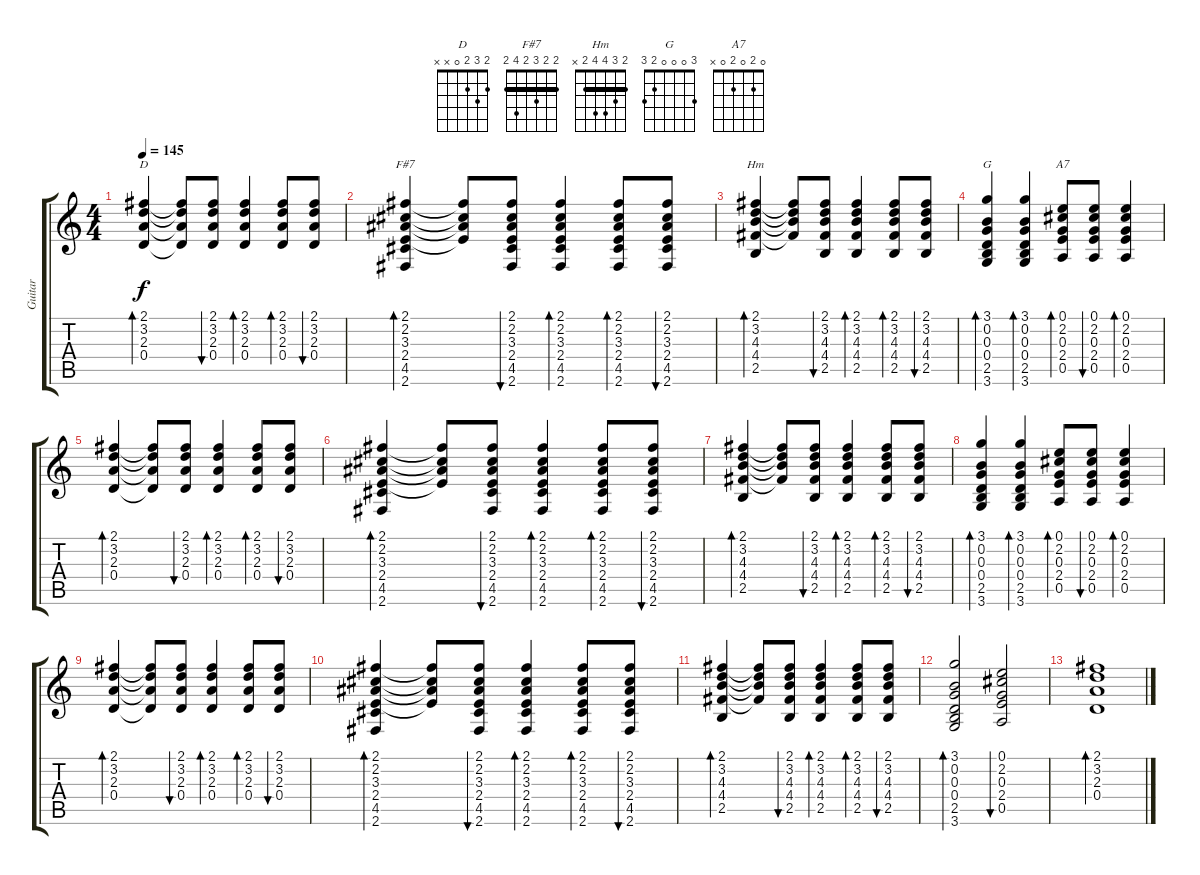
\track ("Guitar" "Guitar") {instrument electricguitarclean}
\staff {score tabs}
\tuning (E4 B3 G3 D3 A2 E2) {hide}
\chord ("D" 2 3 2 0 x x)
\chord ("F#7" 2 2 3 2 4 2) {barre 2}
\chord ("Hm" 2 3 4 4 2 x) {barre 2}
\chord ("G" 3 0 0 0 2 3)
\chord ("A7" 0 2 0 2 0 x)
\ts (4 4)
\tempo 145
\clef g2
\ks c
(2.1 3.2 2.3 0.4).4{bd 60 ch "D" dy f} (2.1{t} 3.2{t} 2.3{t} 0.4{t}).8 (2.1 3.2 2.3 0.4).8{bu 60} (2.1 3.2 2.3 0.4).4{bd 60} (2.1 3.2 2.3 0.4).8{bd 60} (2.1 3.2 2.3 0.4).8{bu 60} |
(2.1 2.2 3.3 2.4 4.5 2.6).4{bd 60 ch "F#7"} (2.1{t} 2.2{t} 3.3{t} 2.4{t}).8 (2.1 2.2 3.3 2.4 4.5 2.6).8{bu 60} (2.1 2.2 3.3 2.4 4.5 2.6).4{bd 60} (2.1 2.2 3.3 2.4 4.5 2.6).8{bd 60} (2.1 2.2 3.3 2.4 4.5 2.6).8{bu 60} |
(2.1 3.2 4.3 4.4 2.5).4{bd 60 ch "Hm"} (2.1{t} 3.2{t} 4.3{t} 4.4{t}).8 (2.1 3.2 4.3 4.4 2.5).8{bu 60} (2.1 3.2 4.3 4.4 2.5).4{bd 60} (2.1 3.2 4.3 4.4 2.5).8{bd 60} (2.1 3.2 4.3 4.4 2.5).8{bu 60} |
(3.1 0.2 0.3 0.4 2.5 3.6).4{bd 60 ch "G"} (3.1 0.2 0.3 0.4 2.5 3.6).4{bd 60} (0.1 2.2 0.3 2.4 0.5).8{bd 60 ch "A7"} (0.1 2.2 0.3 2.4 0.5).8{bu 60} (0.1 2.2 0.3 2.4 0.5).4{bd 60} |
(2.1 3.2 2.3 0.4).4{bd 60} (2.1{t} 3.2{t} 2.3{t} 0.4{t}).8 (2.1 3.2 2.3 0.4).8{bu 60} (2.1 3.2 2.3 0.4).4{bd 60} (2.1 3.2 2.3 0.4).8{bd 60} (2.1 3.2 2.3 0.4).8{bu 60} |
(2.1 2.2 3.3 2.4 4.5 2.6).4{bd 60} (2.1{t} 2.2{t} 3.3{t} 2.4{t}).8 (2.1 2.2 3.3 2.4 4.5 2.6).8{bu 60} (2.1 2.2 3.3 2.4 4.5 2.6).4{bd 60} (2.1 2.2 3.3 2.4 4.5 2.6).8{bd 60} (2.1 2.2 3.3 2.4 4.5 2.6).8{bu 60} |
(2.1 3.2 4.3 4.4 2.5).4{bd 60} (2.1{t} 3.2{t} 4.3{t} 4.4{t}).8 (2.1 3.2 4.3 4.4 2.5).8{bu 60} (2.1 3.2 4.3 4.4 2.5).4{bd 60} (2.1 3.2 4.3 4.4 2.5).8{bd 60} (2.1 3.2 4.3 4.4 2.5).8{bu 60} |
(3.1 0.2 0.3 0.4 2.5 3.6).4{bd 60} (3.1 0.2 0.3 0.4 2.5 3.6).4{bd 60} (0.1 2.2 0.3 2.4 0.5).8{bd 60} (0.1 2.2 0.3 2.4 0.5).8{bu 60} (0.1 2.2 0.3 2.4 0.5).4{bd 60} |
(2.1 3.2 2.3 0.4).4{bd 60} (2.1{t} 3.2{t} 2.3{t} 0.4{t}).8 (2.1 3.2 2.3 0.4).8{bu 60} (2.1 3.2 2.3 0.4).4{bd 60} (2.1 3.2 2.3 0.4).8{bd 60} (2.1 3.2 2.3 0.4).8{bu 60} |
(2.1 2.2 3.3 2.4 4.5 2.6).4{bd 60} (2.1{t} 2.2{t} 3.3{t} 2.4{t}).8 (2.1 2.2 3.3 2.4 4.5 2.6).8{bu 60} (2.1 2.2 3.3 2.4 4.5 2.6).4{bd 60} (2.1 2.2 3.3 2.4 4.5 2.6).8{bd 60} (2.1 2.2 3.3 2.4 4.5 2.6).8{bu 60} |
(2.1 3.2 4.3 4.4 2.5).4{bd 60} (2.1{t} 3.2{t} 4.3{t} 4.4{t}).8 (2.1 3.2 4.3 4.4 2.5).8{bu 60} (2.1 3.2 4.3 4.4 2.5).4{bd 60} (2.1 3.2 4.3 4.4 2.5).8{bd 60} (2.1 3.2 4.3 4.4 2.5).8{bu 60} |
(3.1 0.2 0.3 0.4 2.5 3.6).2{bd 60} (0.1 2.2 0.3 2.4 0.5).2{bu 60} |
(2.1 3.2 2.3 0.4).1{bd 60}
